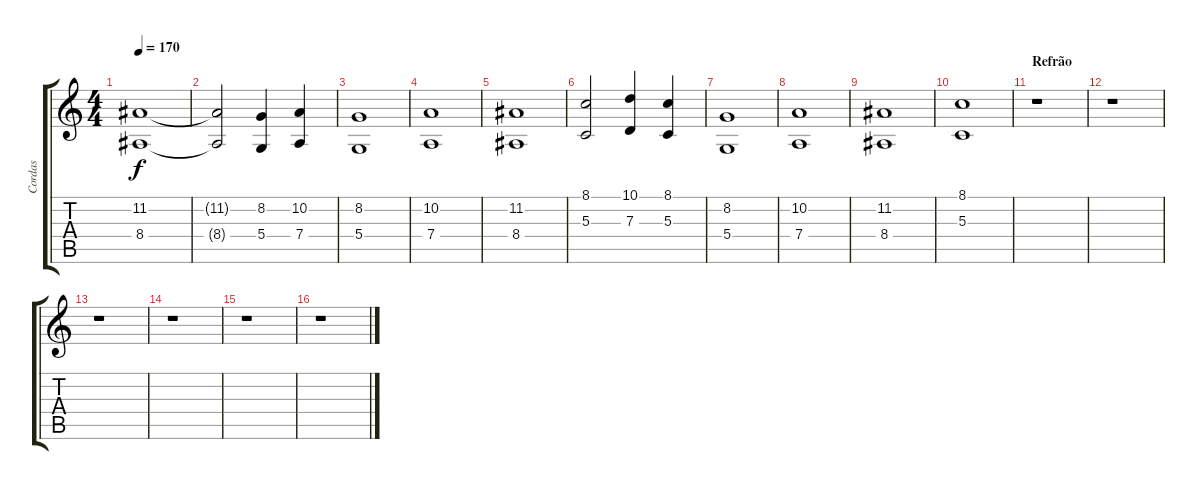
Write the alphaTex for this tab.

\track ("Cordas" "Cordas") {instrument stringensemble1}
\staff {score tabs}
\tuning (E4 B3 G3 D3 A2 E2) {hide}
\ts (4 4)
\tempo 170
\clef g2
\ks c
(11.2 8.4).1{dy f} |
(11.2{t} 8.4{t}).2 (8.2 5.4).4 (10.2 7.4).4 |
(8.2 5.4).1 |
(10.2 7.4).1 |
(11.2 8.4).1 |
(8.1 5.3).2 (10.1 7.3).4 (8.1 5.3).4 |
(8.2 5.4).1 |
(10.2 7.4).1 |
(11.2 8.4).1 |
(8.1 5.3).1 |
\section ("" "Refrão")
r.1 |
r.1 |
r.1 |
r.1 |
r.1 |
r.1
